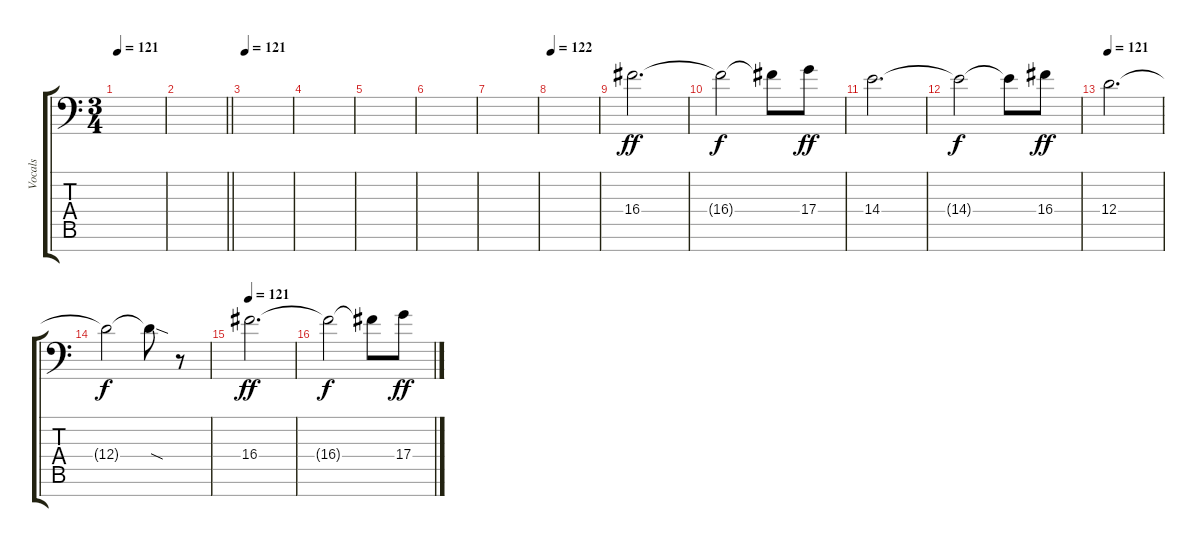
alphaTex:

\track ("Vocals" "Vocals") {instrument bassoon}
\staff {score tabs}
\tuning (D4 A3 E3 D3 A2 E2 A1) {hide}
\ts (3 4)
\tempo 121
\clef f4
\ks c
|
\barLineRight lightlight
|
\section ("" "")
\tempo 121
|
|
|
|
|
\tempo 122
|
16.4.2{d dy ff volume 11} |
16.4{t}.2{dy f} 16.4{t}.8 17.4.8{dy ff} |
14.4.2{d} |
14.4{t}.2{dy f} 14.4{t}.8 16.4.8{dy ff} |
\tempo 121
12.4.2{d} |
12.4{t}.2{dy f} 12.4{sod t}.8 r.8 |
\tempo 121
16.4.2{d dy ff} |
16.4{t}.2{dy f} 16.4{t}.8 17.4.8{dy ff}
